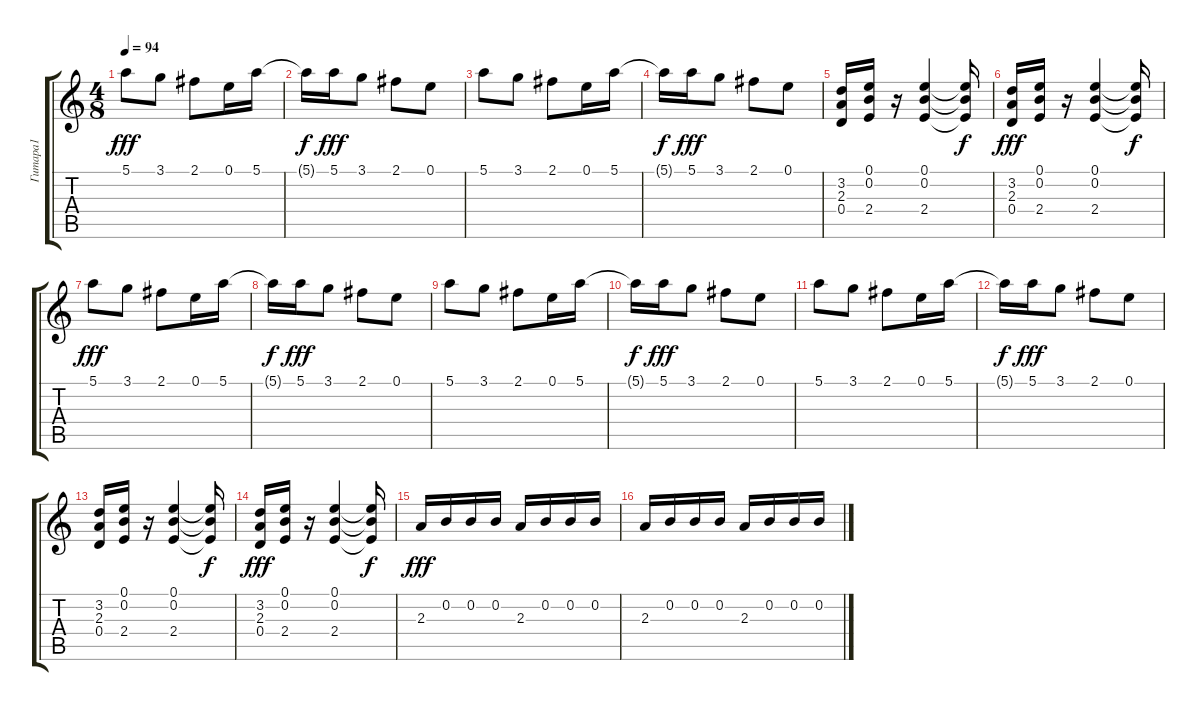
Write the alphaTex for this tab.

\track ("Гитара1" "Гитара1") {instrument overdrivenguitar}
\staff {score tabs}
\tuning (E4 B3 G3 D3 A2 E2) {hide}
\ts (4 8)
\tempo 94
\clef g2
\ks c
5.1.8{dy fff} 3.1.8 2.1.8 0.1.16 5.1.16 |
5.1{t}.16{dy f} 5.1.16{dy fff} 3.1.8 2.1.8 0.1.8 |
5.1.8 3.1.8 2.1.8 0.1.16 5.1.16 |
5.1{t}.16{dy f} 5.1.16{dy fff} 3.1.8 2.1.8 0.1.8 |
(3.2 2.3 0.4).16 (0.1 0.2 2.4).16 r.16 (0.1 0.2 2.4).4 (0.1{t} 0.2{t} 2.4{t}).16{dy f} |
(3.2 2.3 0.4).16{dy fff} (0.1 0.2 2.4).16 r.16 (0.1 0.2 2.4).4 (0.1{t} 0.2{t} 2.4{t}).16{dy f} |
5.1.8{dy fff} 3.1.8 2.1.8 0.1.16 5.1.16 |
5.1{t}.16{dy f} 5.1.16{dy fff} 3.1.8 2.1.8 0.1.8 |
5.1.8 3.1.8 2.1.8 0.1.16 5.1.16 |
5.1{t}.16{dy f} 5.1.16{dy fff} 3.1.8 2.1.8 0.1.8 |
5.1.8 3.1.8 2.1.8 0.1.16 5.1.16 |
5.1{t}.16{dy f} 5.1.16{dy fff} 3.1.8 2.1.8 0.1.8 |
(3.2 2.3 0.4).16 (0.1 0.2 2.4).16 r.16 (0.1 0.2 2.4).4 (0.1{t} 0.2{t} 2.4{t}).16{dy f} |
(3.2 2.3 0.4).16{dy fff} (0.1 0.2 2.4).16 r.16 (0.1 0.2 2.4).4 (0.1{t} 0.2{t} 2.4{t}).16{dy f} |
2.3.16{dy fff} 0.2.16 0.2.16 0.2.16 2.3.16 0.2.16 0.2.16 0.2.16 |
2.3.16 0.2.16 0.2.16 0.2.16 2.3.16 0.2.16 0.2.16 0.2.16
